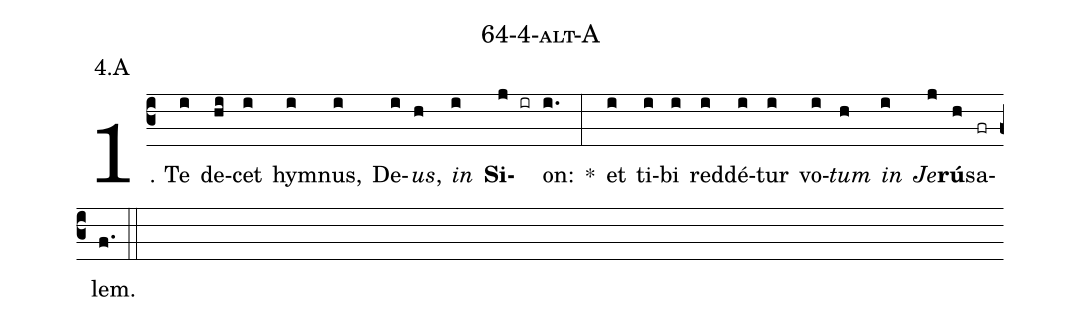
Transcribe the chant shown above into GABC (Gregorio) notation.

name: 64-4-alt-A;
annotation: 4.A;
%%
(c3)1. Te(i) de(hi)cet(i) hym(i)nus,(i) De(i)<i>us</i>,(h) <i>in</i>(i) <b>Si</b>(j ir)on:(i.) *(:) et(i) ti(i)bi(i) red(i)dé(i)tur(i) vo(i)<i>tum</i>(h) <i>in</i>(i) <i>Je</i>(j)<b>rú</b>(h)sa(fr)lem.(f.) (::)
